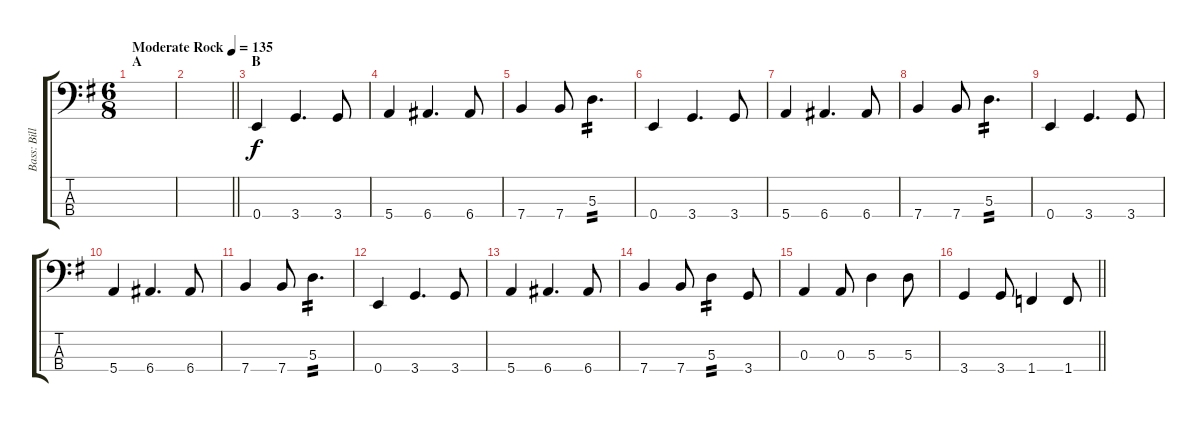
\track ("Bass: Billy" "Bass: Bill") {instrument electricbassfinger}
\staff {score tabs}
\tuning (G2 D2 A1 E1) {hide}
\ts (6 8)
\section ("" "A")
\tempo (135 "Moderate Rock")
\clef f4
\ks g
|
\barLineRight lightlight
|
\section ("" "B")
0.4.4 3.4.4{d} 3.4.8 |
5.4.4 6.4.4{d} 6.4.8 |
7.4.4 7.4.8 5.3.4{d tp 2} |
0.4.4 3.4.4{d} 3.4.8 |
5.4.4 6.4.4{d} 6.4.8 |
7.4.4 7.4.8 5.3.4{d tp 2} |
0.4.4 3.4.4{d} 3.4.8 |
5.4.4 6.4.4{d} 6.4.8 |
7.4.4 7.4.8 5.3.4{d tp 2} |
0.4.4 3.4.4{d} 3.4.8 |
5.4.4 6.4.4{d} 6.4.8 |
7.4.4 7.4.8 5.3.4{tp 2} 3.4.8 |
0.3.4 0.3.8 5.3.4 5.3.8 |
\barLineRight lightlight
3.4.4 3.4.8 1.4.4 1.4.8
